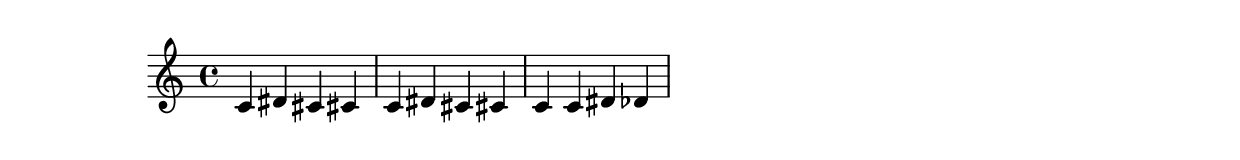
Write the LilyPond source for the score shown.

%% Do not edit this file; it is auto-generated from LSR!
%% Tags: pitches
\version "2.11.35"

\header { texidoc = "
In early XXth century works, starting with Schönberg, Berg and Webern
(the \"second\" Viennese school), every pitch in the twelve- note scale
has to be regarded as equal, without any hierarchy such as the
classical (tonal) degrees. Therefore, these composers print one
accidental for each note, even at natural pitches, to emphasize their
new approach to music theory and language. This snippet shows how to
achieve such notation rules with LilyPond.
" }
% begin verbatim
% thanks to Rune Zedeler for this cool function :)

webernAccidentals = {
    % the 5s are just "a value different from any accidental"
    \set Staff.keySignature = #'((0 . 5) (1 . 5) (2 . 5) (3 . 5)
                                 (4 . 5) (5 . 5) (6 . 5))
    \set Staff.extraNatural = ##f
    #(set-accidental-style 'forget)
}

\layout {
  \context { \Staff \remove Key_engraver }
}
\score {
  {
    \webernAccidentals
    c' dis' cis' cis'
    c' dis' cis' cis'
    c' c' dis' des'
  }
}
